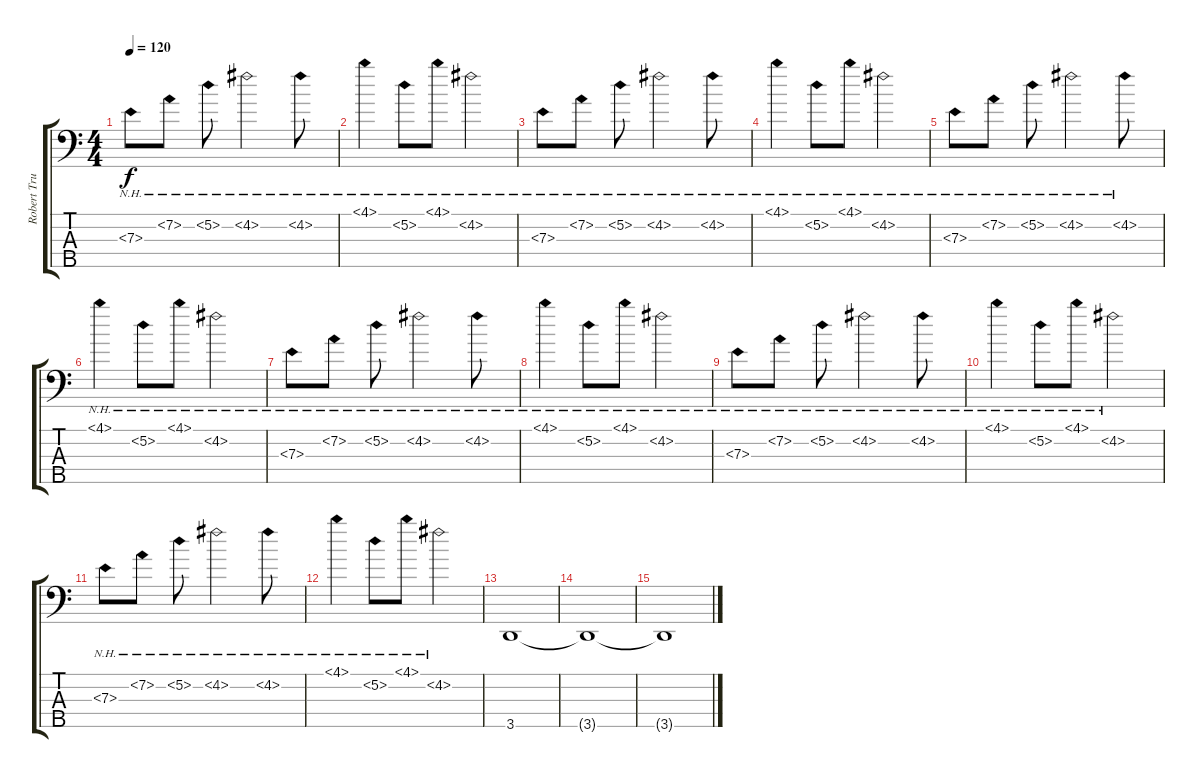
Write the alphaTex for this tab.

\track ("Robert Trujillo" "Robert Tru") {instrument slapbass1}
\staff {score tabs}
\tuning (G2 D2 A1 E1 B0) {hide}
\ts (4 4)
\tempo 120
\clef f4
\ks c
7.3{nh}.8{dy f} 7.2{nh}.8 5.2{nh}.8 4.2{nh}.2 4.2{nh}.8 |
4.1{nh}.4 5.2{nh}.8 4.1{nh}.8 4.2{nh}.2 |
7.3{nh}.8 7.2{nh}.8 5.2{nh}.8 4.2{nh}.2 4.2{nh}.8 |
4.1{nh}.4 5.2{nh}.8 4.1{nh}.8 4.2{nh}.2 |
7.3{nh}.8 7.2{nh}.8 5.2{nh}.8 4.2{nh}.2 4.2{nh}.8 |
4.1{nh}.4 5.2{nh}.8 4.1{nh}.8 4.2{nh}.2 |
7.3{nh}.8 7.2{nh}.8 5.2{nh}.8 4.2{nh}.2 4.2{nh}.8 |
4.1{nh}.4 5.2{nh}.8 4.1{nh}.8 4.2{nh}.2 |
7.3{nh}.8 7.2{nh}.8 5.2{nh}.8 4.2{nh}.2 4.2{nh}.8 |
4.1{nh}.4 5.2{nh}.8 4.1{nh}.8 4.2{nh}.2 |
7.3{nh}.8 7.2{nh}.8 5.2{nh}.8 4.2{nh}.2 4.2{nh}.8 |
4.1{nh}.4 5.2{nh}.8 4.1{nh}.8 4.2{nh}.2 |
3.5.1 |
3.5{t}.1 |
3.5{t}.1
